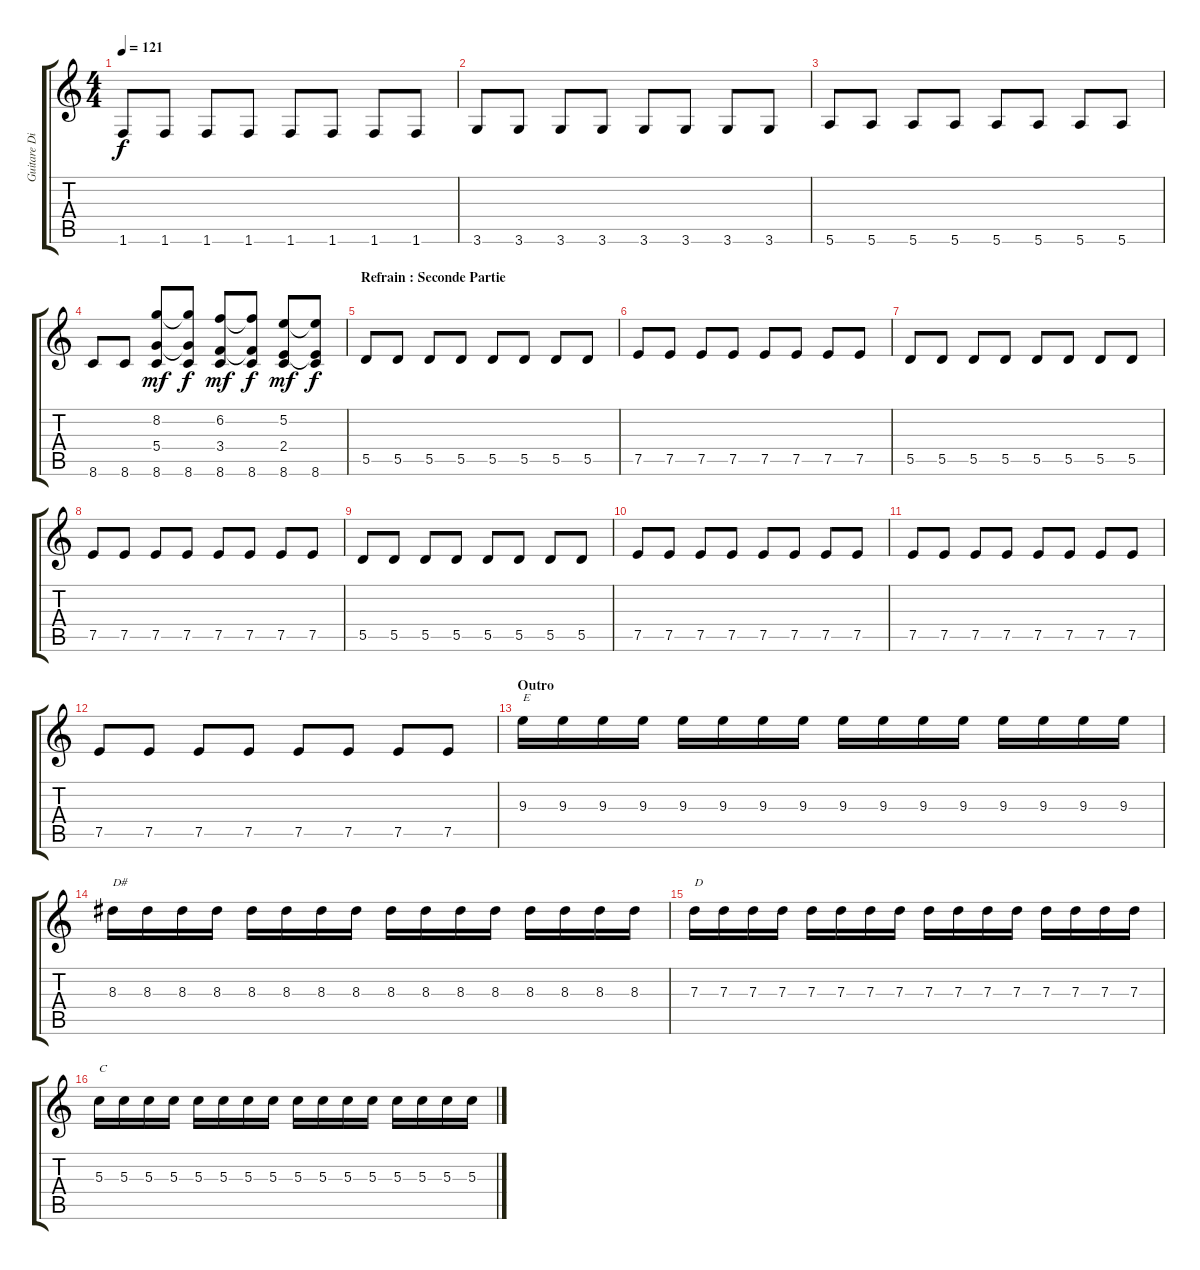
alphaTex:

\track ("Guitare Dist. (Matthew Bellamy)" "Guitare Di") {instrument distortionguitar}
\staff {score tabs}
\tuning (E4 B3 G3 D3 A2 E2) {hide}
\ts (4 4)
\tempo 121
\clef g2
\ks c
1.6.8{dy f} 1.6.8 1.6.8 1.6.8 1.6.8 1.6.8 1.6.8 1.6.8 |
3.6.8 3.6.8 3.6.8 3.6.8 3.6.8 3.6.8 3.6.8 3.6.8 |
5.6.8 5.6.8 5.6.8 5.6.8 5.6.8 5.6.8 5.6.8 5.6.8 |
8.6.8 8.6.8 (8.2 5.4 8.6).8{dy mf} (8.2{t} 5.4{t} 8.6).8{dy f} (6.2 3.4 8.6).8{dy mf} (6.2{t} 3.4{t} 8.6).8{dy f} (5.2 2.4 8.6).8{dy mf} (5.2{t} 2.4{t} 8.6).8{dy f} |
\section ("" "Refrain : Seconde Partie")
5.5.8 5.5.8 5.5.8 5.5.8 5.5.8 5.5.8 5.5.8 5.5.8 |
7.5.8 7.5.8 7.5.8 7.5.8 7.5.8 7.5.8 7.5.8 7.5.8 |
5.5.8 5.5.8 5.5.8 5.5.8 5.5.8 5.5.8 5.5.8 5.5.8 |
7.5.8 7.5.8 7.5.8 7.5.8 7.5.8 7.5.8 7.5.8 7.5.8 |
5.5.8 5.5.8 5.5.8 5.5.8 5.5.8 5.5.8 5.5.8 5.5.8 |
7.5.8 7.5.8 7.5.8 7.5.8 7.5.8 7.5.8 7.5.8 7.5.8 |
7.5.8 7.5.8 7.5.8 7.5.8 7.5.8 7.5.8 7.5.8 7.5.8 |
7.5.8 7.5.8 7.5.8 7.5.8 7.5.8 7.5.8 7.5.8 7.5.8 |
\section ("" "Outro")
9.3.16{txt "E"} 9.3.16 9.3.16 9.3.16 9.3.16 9.3.16 9.3.16 9.3.16 9.3.16 9.3.16 9.3.16 9.3.16 9.3.16 9.3.16 9.3.16 9.3.16 |
8.3.16{txt "D#"} 8.3.16 8.3.16 8.3.16 8.3.16 8.3.16 8.3.16 8.3.16 8.3.16 8.3.16 8.3.16 8.3.16 8.3.16 8.3.16 8.3.16 8.3.16 |
7.3.16{txt "D"} 7.3.16 7.3.16 7.3.16 7.3.16 7.3.16 7.3.16 7.3.16 7.3.16 7.3.16 7.3.16 7.3.16 7.3.16 7.3.16 7.3.16 7.3.16 |
5.3.16{txt "C"} 5.3.16 5.3.16 5.3.16 5.3.16 5.3.16 5.3.16 5.3.16 5.3.16 5.3.16 5.3.16 5.3.16 5.3.16 5.3.16 5.3.16 5.3{ss}.16
